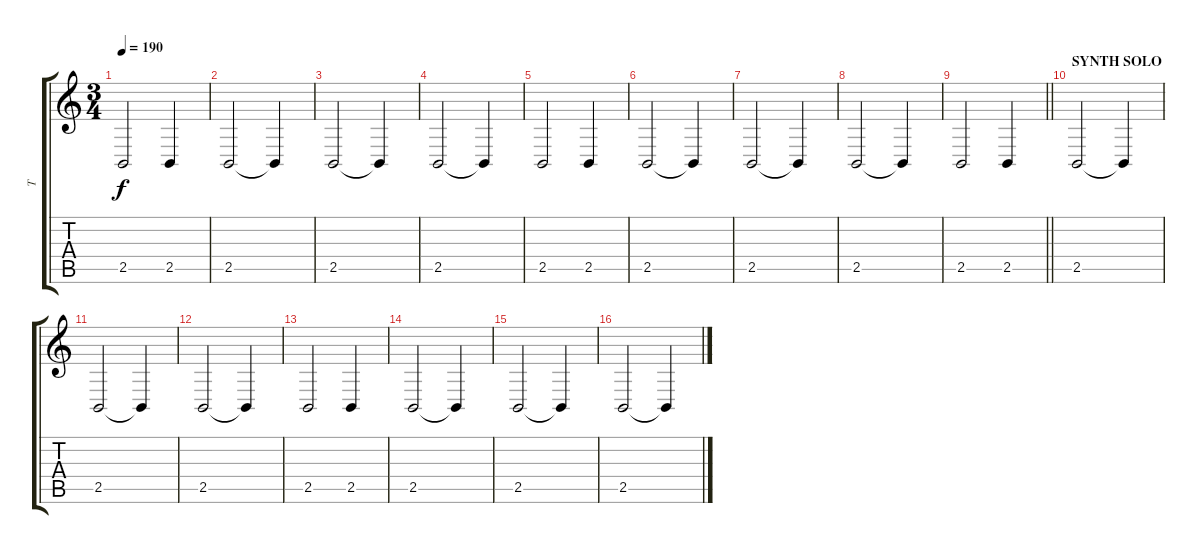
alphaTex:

\track ("T" "T") {instrument taikodrum}
\staff {score tabs}
\tuning (E4 B3 G3 D3 A2 E2) {hide}
\ts (3 4)
\tempo 190
\clef g2
\ks c
2.5.2{dy f} 2.5.4 |
2.5.2 2.5{t}.4 |
2.5.2 2.5{t}.4 |
2.5.2 2.5{t}.4 |
2.5.2 2.5.4 |
2.5.2 2.5{t}.4 |
2.5.2 2.5{t}.4 |
2.5.2 2.5{t}.4 |
\barLineRight lightlight
2.5.2 2.5.4 |
\section ("" "SYNTH SOLO")
2.5.2 2.5{t}.4 |
2.5.2 2.5{t}.4 |
2.5.2 2.5{t}.4 |
2.5.2 2.5.4 |
2.5.2 2.5{t}.4 |
2.5.2 2.5{t}.4 |
2.5.2 2.5{t}.4
